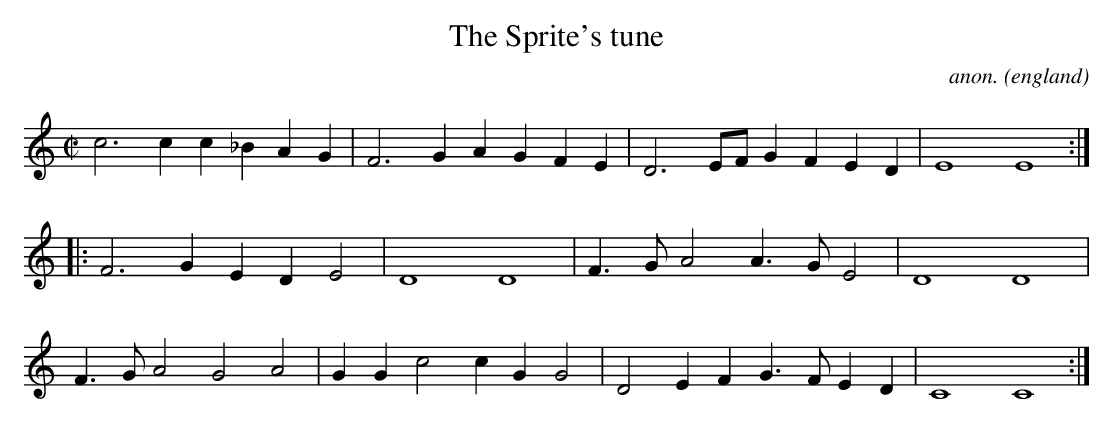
X:1
T:The Sprite's tune
O:england
C:anon.
M:C|
L:1/4
K:C
c3c c_BAG |F3G AGFE |D3E/F/ GFED |E4 E4:|
|:F3G ED E2 |D4 D4 |F>GA2 A>GE2 |D4 D4|
F>GA2 G2A2 |GGc2 cGG2|D2EF G>FED |C4 C4:|
